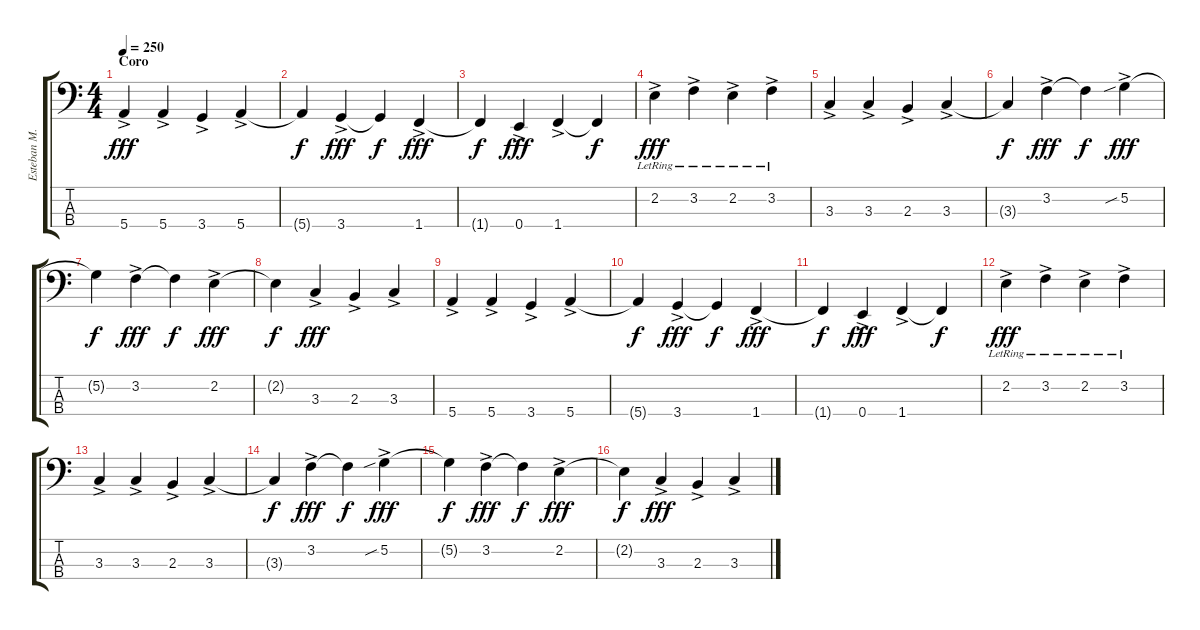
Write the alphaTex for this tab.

\track ("Esteban M." "Esteban M.") {instrument electricbasspick}
\staff {score tabs}
\tuning (G2 D2 A1 E1) {hide}
\ts (4 4)
\section ("" "Coro")
\tempo 250
\clef f4
\ks c
5.4{ac}.4{dy fff volume 16} 5.4{ac}.4 3.4{ac}.4 5.4{ac}.4 |
5.4{t}.4{dy f} 3.4{ac}.4{dy fff} 3.4{t}.4{dy f} 1.4{ac}.4{dy fff} |
1.4{t}.4{dy f} 0.4{ac}.4{dy fff} 1.4{ac}.4 1.4{t}.4{dy f} |
2.2{ac lr}.4{dy fff} 3.2{ac lr}.4 2.2{ac lr}.4 3.2{ac lr}.4 |
3.3{ac}.4 3.3{ac}.4 2.3{ac}.4 3.3{ac}.4 |
3.3{t}.4{dy f} 3.2{ac}.4{dy fff} 3.2{t}.4{dy f} 5.2{sib ac}.4{dy fff} |
5.2{t}.4{dy f} 3.2{ac}.4{dy fff} 3.2{t}.4{dy f} 2.2{ac}.4{dy fff} |
2.2{t}.4{dy f} 3.3{ac}.4{dy fff} 2.3{ac}.4 3.3{ac}.4 |
5.4{ac}.4 5.4{ac}.4 3.4{ac}.4 5.4{ac}.4 |
5.4{t}.4{dy f} 3.4{ac}.4{dy fff} 3.4{t}.4{dy f} 1.4{ac}.4{dy fff} |
1.4{t}.4{dy f} 0.4{ac}.4{dy fff} 1.4{ac}.4 1.4{t}.4{dy f} |
2.2{ac lr}.4{dy fff} 3.2{ac lr}.4 2.2{ac lr}.4 3.2{ac lr}.4 |
3.3{ac}.4 3.3{ac}.4 2.3{ac}.4 3.3{ac}.4 |
3.3{t}.4{dy f} 3.2{ac}.4{dy fff} 3.2{t}.4{dy f} 5.2{sib ac}.4{dy fff} |
5.2{t}.4{dy f} 3.2{ac}.4{dy fff} 3.2{t}.4{dy f} 2.2{ac}.4{dy fff} |
2.2{t}.4{dy f} 3.3{ac}.4{dy fff} 2.3{ac}.4 3.3{ac}.4
